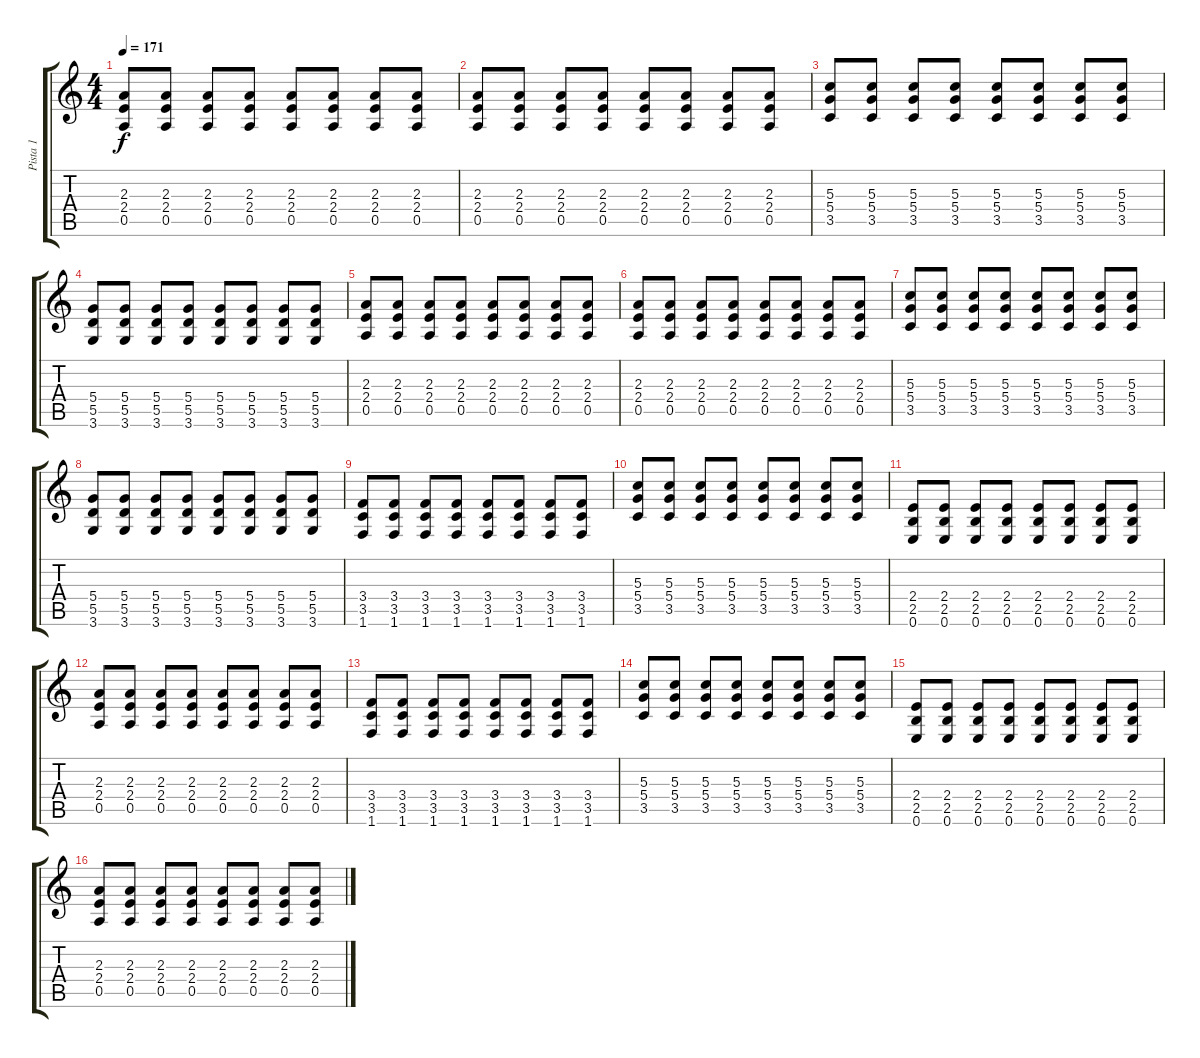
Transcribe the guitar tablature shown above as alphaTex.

\track ("Pista 1" "Pista 1") {instrument overdrivenguitar}
\staff {score tabs}
\tuning (E4 B3 G3 D3 A2 E2) {hide}
\ts (4 4)
\tempo 171
\clef g2
\ks c
(2.3 2.4 0.5).8{dy f} (2.3 2.4 0.5).8 (2.3 2.4 0.5).8 (2.3 2.4 0.5).8 (2.3 2.4 0.5).8 (2.3 2.4 0.5).8 (2.3 2.4 0.5).8 (2.3 2.4 0.5).8 |
(2.3 2.4 0.5).8 (2.3 2.4 0.5).8 (2.3 2.4 0.5).8 (2.3 2.4 0.5).8 (2.3 2.4 0.5).8 (2.3 2.4 0.5).8 (2.3 2.4 0.5).8 (2.3 2.4 0.5).8 |
(5.3 5.4 3.5).8 (5.3 5.4 3.5).8 (5.3 5.4 3.5).8 (5.3 5.4 3.5).8 (5.3 5.4 3.5).8 (5.3 5.4 3.5).8 (5.3 5.4 3.5).8 (5.3 5.4 3.5).8 |
(5.4 5.5 3.6).8 (5.4 5.5 3.6).8 (5.4 5.5 3.6).8 (5.4 5.5 3.6).8 (5.4 5.5 3.6).8 (5.4 5.5 3.6).8 (5.4 5.5 3.6).8 (5.4 5.5 3.6).8 |
(2.3 2.4 0.5).8 (2.3 2.4 0.5).8 (2.3 2.4 0.5).8 (2.3 2.4 0.5).8 (2.3 2.4 0.5).8 (2.3 2.4 0.5).8 (2.3 2.4 0.5).8 (2.3 2.4 0.5).8 |
(2.3 2.4 0.5).8 (2.3 2.4 0.5).8 (2.3 2.4 0.5).8 (2.3 2.4 0.5).8 (2.3 2.4 0.5).8 (2.3 2.4 0.5).8 (2.3 2.4 0.5).8 (2.3 2.4 0.5).8 |
(5.3 5.4 3.5).8 (5.3 5.4 3.5).8 (5.3 5.4 3.5).8 (5.3 5.4 3.5).8 (5.3 5.4 3.5).8 (5.3 5.4 3.5).8 (5.3 5.4 3.5).8 (5.3 5.4 3.5).8 |
(5.4 5.5 3.6).8 (5.4 5.5 3.6).8 (5.4 5.5 3.6).8 (5.4 5.5 3.6).8 (5.4 5.5 3.6).8 (5.4 5.5 3.6).8 (5.4 5.5 3.6).8 (5.4 5.5 3.6).8 |
(3.4 3.5 1.6).8 (3.4 3.5 1.6).8 (3.4 3.5 1.6).8 (3.4 3.5 1.6).8 (3.4 3.5 1.6).8 (3.4 3.5 1.6).8 (3.4 3.5 1.6).8 (3.4 3.5 1.6).8 |
(5.3 5.4 3.5).8 (5.3 5.4 3.5).8 (5.3 5.4 3.5).8 (5.3 5.4 3.5).8 (5.3 5.4 3.5).8 (5.3 5.4 3.5).8 (5.3 5.4 3.5).8 (5.3 5.4 3.5).8 |
(2.4 2.5 0.6).8 (2.4 2.5 0.6).8 (2.4 2.5 0.6).8 (2.4 2.5 0.6).8 (2.4 2.5 0.6).8 (2.4 2.5 0.6).8 (2.4 2.5 0.6).8 (2.4 2.5 0.6).8 |
(2.3 2.4 0.5).8 (2.3 2.4 0.5).8 (2.3 2.4 0.5).8 (2.3 2.4 0.5).8 (2.3 2.4 0.5).8 (2.3 2.4 0.5).8 (2.3 2.4 0.5).8 (2.3 2.4 0.5).8 |
(3.4 3.5 1.6).8 (3.4 3.5 1.6).8 (3.4 3.5 1.6).8 (3.4 3.5 1.6).8 (3.4 3.5 1.6).8 (3.4 3.5 1.6).8 (3.4 3.5 1.6).8 (3.4 3.5 1.6).8 |
(5.3 5.4 3.5).8 (5.3 5.4 3.5).8 (5.3 5.4 3.5).8 (5.3 5.4 3.5).8 (5.3 5.4 3.5).8 (5.3 5.4 3.5).8 (5.3 5.4 3.5).8 (5.3 5.4 3.5).8 |
(2.4 2.5 0.6).8 (2.4 2.5 0.6).8 (2.4 2.5 0.6).8 (2.4 2.5 0.6).8 (2.4 2.5 0.6).8 (2.4 2.5 0.6).8 (2.4 2.5 0.6).8 (2.4 2.5 0.6).8 |
(2.3 2.4 0.5).8 (2.3 2.4 0.5).8 (2.3 2.4 0.5).8 (2.3 2.4 0.5).8 (2.3 2.4 0.5).8 (2.3 2.4 0.5).8 (2.3 2.4 0.5).8 (2.3 2.4 0.5).8
